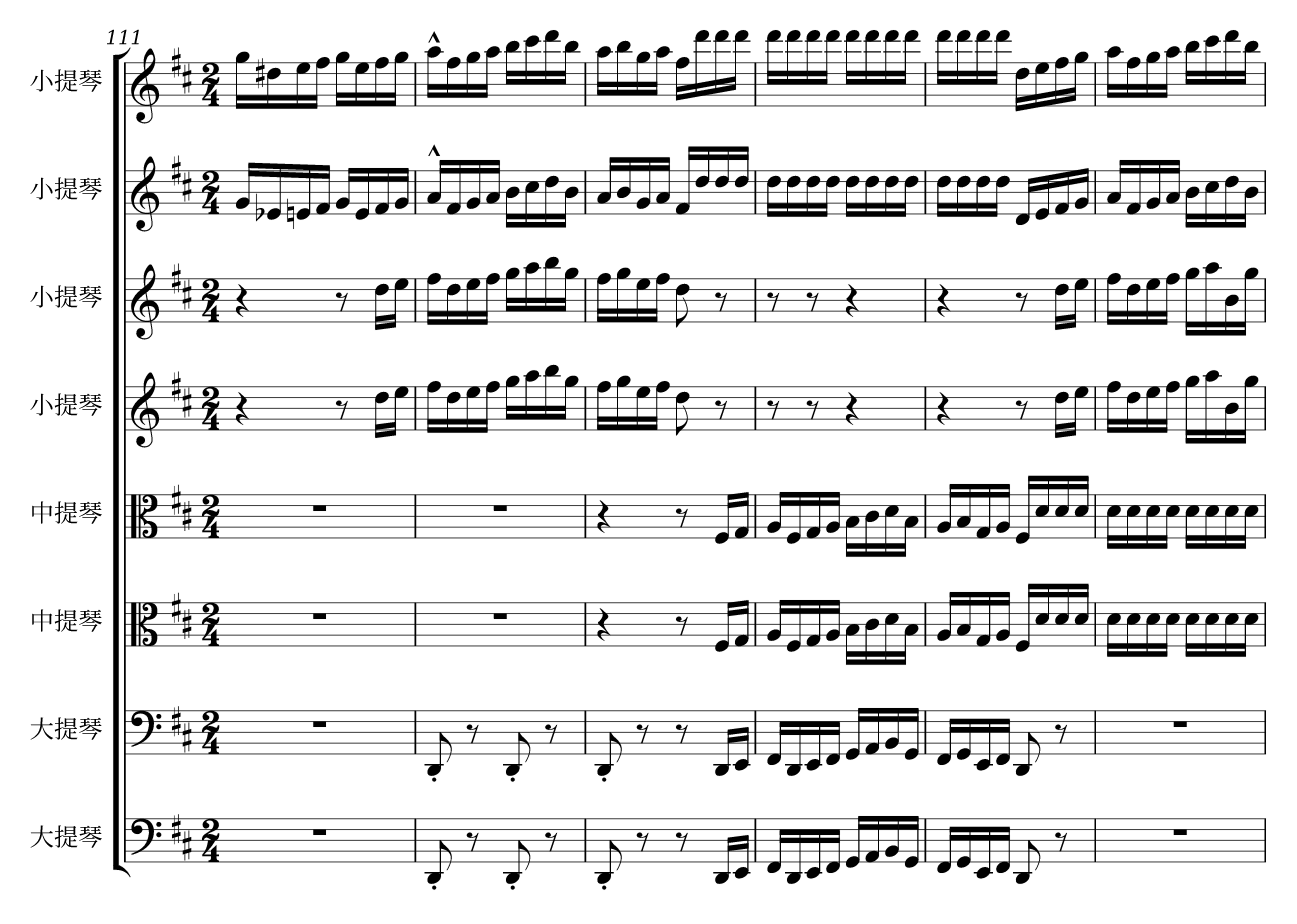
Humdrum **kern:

**kern	**kern	**kern	**kern	**kern	**kern	**kern	**kern
*part8	*part7	*part6	*part5	*part4	*part3	*part2	*part1
*staff8	*staff7	*staff6	*staff5	*staff4	*staff3	*staff2	*staff1
*I"大提琴	*I"大提琴	*I"中提琴	*I"中提琴	*I"小提琴	*I"小提琴	*I"小提琴	*I"小提琴
!!LO:PB:g=z
*clefF4	*clefF4	*clefC3	*clefC3	*clefG2	*clefG2	*clefG2	*clefG2
*k[f#c#]	*k[f#c#]	*k[f#c#]	*k[f#c#]	*k[f#c#]	*k[f#c#]	*k[f#c#]	*k[f#c#]
*M2/4	*M2/4	*M2/4	*M2/4	*M2/4	*M2/4	*M2/4	*M2/4
=111	=111	=111	=111	=111	=111	=111	=111
2r	2r	2r	2r	4r	4r	16g/LL	16gg\LL
.	.	.	.	.	.	16e-X/	16dd#X\
.	.	.	.	.	.	16en/	16ee\
.	.	.	.	.	.	16f#/JJ	16ff#\JJ
.	.	.	.	8r	8r	16g/LL	16gg\LL
.	.	.	.	.	.	16e/	16ee\
.	.	.	.	16dd\LL	16dd\LL	16f#/	16ff#\
.	.	.	.	16ee\JJ	16ee\JJ	16g/JJ	16gg\JJ
=112	=112	=112	=112	=112	=112	=112	=112
8DD'/	8DD'/	2r	2r	16ff#\LL	16ff#\LL	16a^^/LL	16aa^^\LL
.	.	.	.	16dd\	16dd\	16f#/	16ff#\
8r	8r	.	.	16ee\	16ee\	16g/	16gg\
.	.	.	.	16ff#\JJ	16ff#\JJ	16a/JJ	16aa\JJ
8DD'/	8DD'/	.	.	16gg\LL	16gg\LL	16b\LL	16bb\LL
.	.	.	.	16aa\	16aa\	16cc#\	16ccc#\
8r	8r	.	.	16bb\	16bb\	16dd\	16ddd\
.	.	.	.	16gg\JJ	16gg\JJ	16b\JJ	16bb\JJ
=113	=113	=113	=113	=113	=113	=113	=113
8DD'/	8DD'/	4r	4r	16ff#\LL	16ff#\LL	16a/LL	16aa\LL
.	.	.	.	16gg\	16gg\	16b/	16bb\
8r	8r	.	.	16ee\	16ee\	16g/	16gg\
.	.	.	.	16ff#\JJ	16ff#\JJ	16a/JJ	16aa\JJ
8r	8r	8r	8r	8dd\	8dd\	16f#/LL	16ff#\LL
.	.	.	.	.	.	16dd/	16ddd\
16DD/LL	16DD/LL	16F#/LL	16F#/LL	8r	8r	16dd/	16ddd\
16EE/JJ	16EE/JJ	16G/JJ	16G/JJ	.	.	16dd/JJ	16ddd\JJ
=114	=114	=114	=114	=114	=114	=114	=114
16FF#/LL	16FF#/LL	16A/LL	16A/LL	8r	8r	16dd\LL	16ddd\LL
16DD/	16DD/	16F#/	16F#/	.	.	16dd\	16ddd\
16EE/	16EE/	16G/	16G/	8r	8r	16dd\	16ddd\
16FF#/JJ	16FF#/JJ	16A/JJ	16A/JJ	.	.	16dd\JJ	16ddd\JJ
16GG/LL	16GG/LL	16B\LL	16B\LL	4r	4r	16dd\LL	16ddd\LL
16AA/	16AA/	16c#\	16c#\	.	.	16dd\	16ddd\
16BB/	16BB/	16d\	16d\	.	.	16dd\	16ddd\
16GG/JJ	16GG/JJ	16B\JJ	16B\JJ	.	.	16dd\JJ	16ddd\JJ
=115	=115	=115	=115	=115	=115	=115	=115
16FF#/LL	16FF#/LL	16A/LL	16A/LL	4r	4r	16dd\LL	16ddd\LL
16GG/	16GG/	16B/	16B/	.	.	16dd\	16ddd\
16EE/	16EE/	16G/	16G/	.	.	16dd\	16ddd\
16FF#/JJ	16FF#/JJ	16A/JJ	16A/JJ	.	.	16dd\JJ	16ddd\JJ
8DD/	8DD/	16F#/LL	16F#/LL	8r	8r	16d/LL	16dd\LL
.	.	16d/	16d/	.	.	16e/	16ee\
8r	8r	16d/	16d/	16dd\LL	16dd\LL	16f#/	16ff#\
.	.	16d/JJ	16d/JJ	16ee\JJ	16ee\JJ	16g/JJ	16gg\JJ
=116	=116	=116	=116	=116	=116	=116	=116
2r	2r	16d\LL	16d\LL	16ff#\LL	16ff#\LL	16a/LL	16aa\LL
.	.	16d\	16d\	16dd\	16dd\	16f#/	16ff#\
.	.	16d\	16d\	16ee\	16ee\	16g/	16gg\
.	.	16d\JJ	16d\JJ	16ff#\JJ	16ff#\JJ	16a/JJ	16aa\JJ
.	.	16d\LL	16d\LL	16gg\LL	16gg\LL	16b\LL	16bb\LL
.	.	16d\	16d\	16aa\	16aa\	16cc#\	16ccc#\
.	.	16d\	16d\	16b\	16b\	16dd\	16ddd\
.	.	16d\JJ	16d\JJ	16gg\JJ	16gg\JJ	16b\JJ	16bb\JJ
=	=	=	=	=	=	=	=
*-	*-	*-	*-	*-	*-	*-	*-
